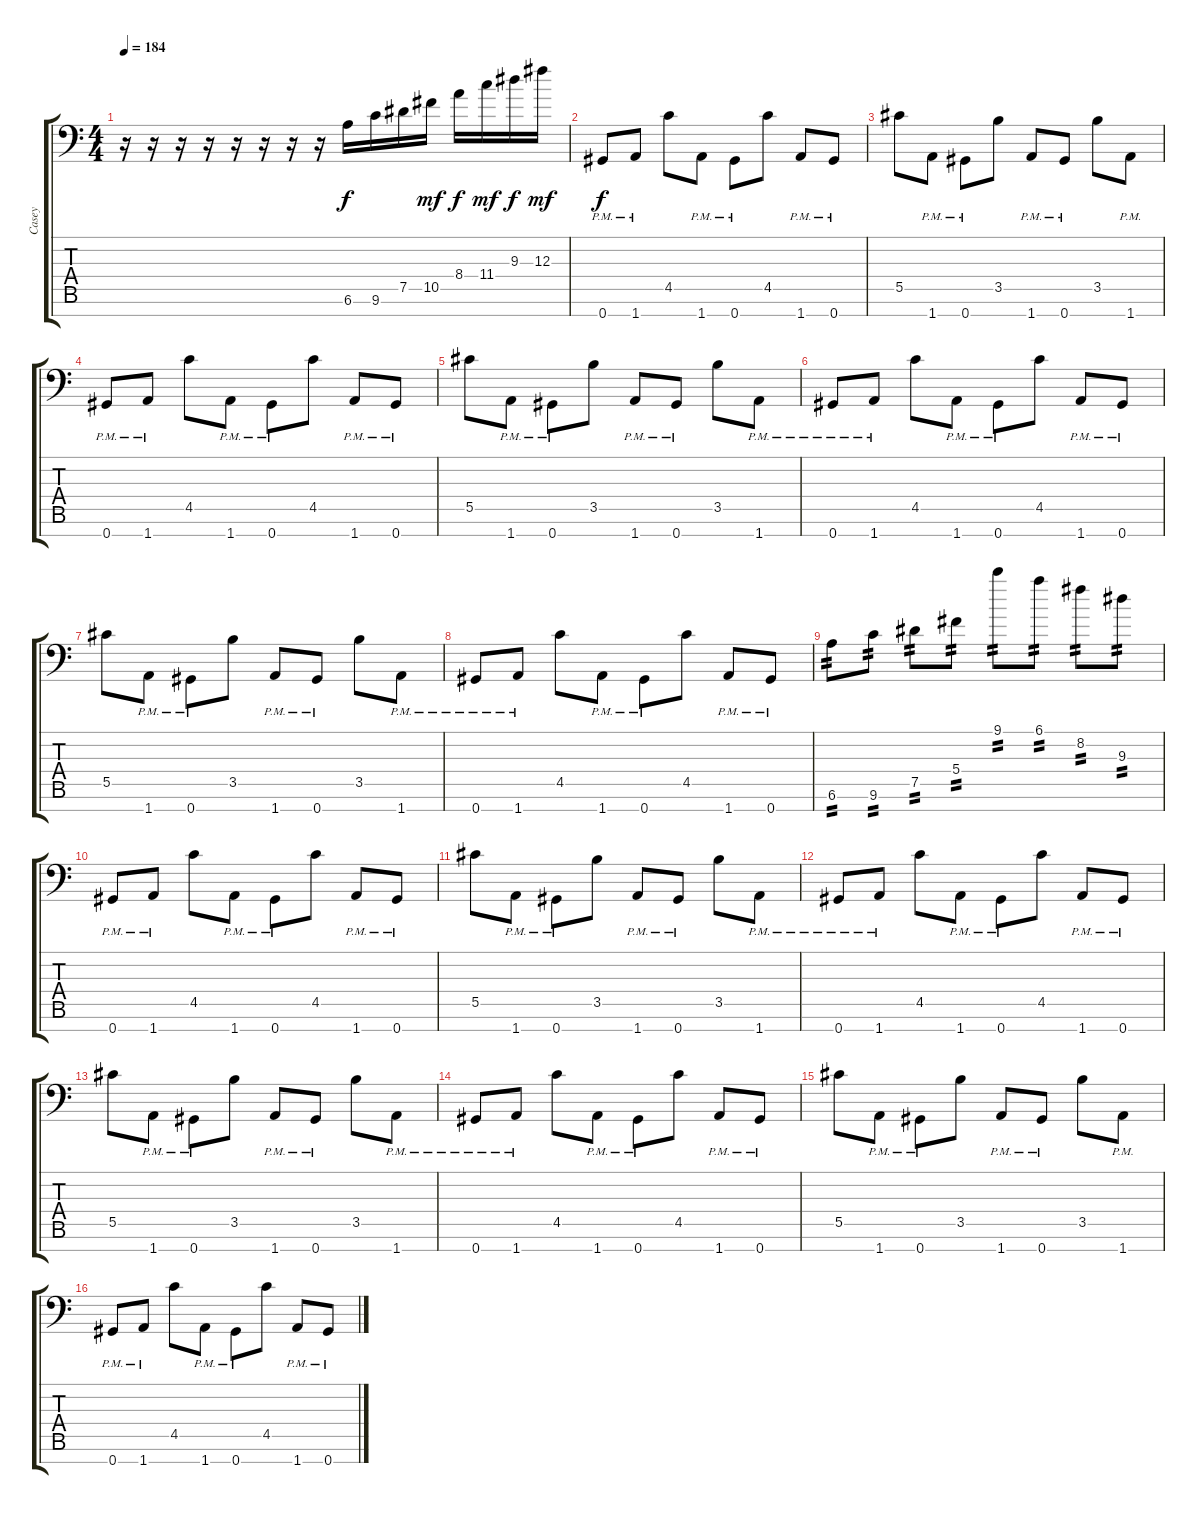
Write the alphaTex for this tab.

\track ("Casey" "Casey") {instrument distortionguitar}
\staff {score tabs}
\tuning (Eb4 Bb3 Gb3 Db3 Ab2 Eb2 Ab1) {hide}
\ts (4 4)
\tempo 184
\clef f4
\ks c
r.16{dy f} r.16 r.16 r.16 r.16 r.16 r.16 r.16 6.6.16 9.6.16 7.5.16 10.5.16{dy mf} 8.4.16{dy f} 11.4.16{dy mf} 9.3.16{dy f} 12.3.16{dy mf} |
0.7{pm}.8{dy f} 1.7{pm}.8 4.5.8 1.7{pm}.8 0.7{pm}.8 4.5.8 1.7{pm}.8 0.7{pm}.8 |
5.5.8 1.7{pm}.8 0.7{pm}.8 3.5.8 1.7{pm}.8 0.7{pm}.8 3.5.8 1.7{pm}.8 |
0.7{pm}.8 1.7{pm}.8 4.5.8 1.7{pm}.8 0.7{pm}.8 4.5.8 1.7{pm}.8 0.7{pm}.8 |
5.5.8 1.7{pm}.8 0.7{pm}.8 3.5.8 1.7{pm}.8 0.7{pm}.8 3.5.8 1.7{pm}.8 |
0.7{pm}.8 1.7{pm}.8 4.5.8 1.7{pm}.8 0.7{pm}.8 4.5.8 1.7{pm}.8 0.7{pm}.8 |
5.5.8 1.7{pm}.8 0.7{pm}.8 3.5.8 1.7{pm}.8 0.7{pm}.8 3.5.8 1.7{pm}.8 |
0.7{pm}.8 1.7{pm}.8 4.5.8 1.7{pm}.8 0.7{pm}.8 4.5.8 1.7{pm}.8 0.7{pm}.8 |
6.6.8{tp 2} 9.6.8{tp 2} 7.5.8{tp 2} 5.4.8{tp 2} 9.1.8{tp 2} 6.1.8{tp 2} 8.2.8{tp 2} 9.3.8{tp 2} |
0.7{pm}.8 1.7{pm}.8 4.5.8 1.7{pm}.8 0.7{pm}.8 4.5.8 1.7{pm}.8 0.7{pm}.8 |
5.5.8 1.7{pm}.8 0.7{pm}.8 3.5.8 1.7{pm}.8 0.7{pm}.8 3.5.8 1.7{pm}.8 |
0.7{pm}.8 1.7{pm}.8 4.5.8 1.7{pm}.8 0.7{pm}.8 4.5.8 1.7{pm}.8 0.7{pm}.8 |
5.5.8 1.7{pm}.8 0.7{pm}.8 3.5.8 1.7{pm}.8 0.7{pm}.8 3.5.8 1.7{pm}.8 |
0.7{pm}.8 1.7{pm}.8 4.5.8 1.7{pm}.8 0.7{pm}.8 4.5.8 1.7{pm}.8 0.7{pm}.8 |
5.5.8 1.7{pm}.8 0.7{pm}.8 3.5.8 1.7{pm}.8 0.7{pm}.8 3.5.8 1.7{pm}.8 |
0.7{pm}.8 1.7{pm}.8 4.5.8 1.7{pm}.8 0.7{pm}.8 4.5.8 1.7{pm}.8 0.7{pm}.8
